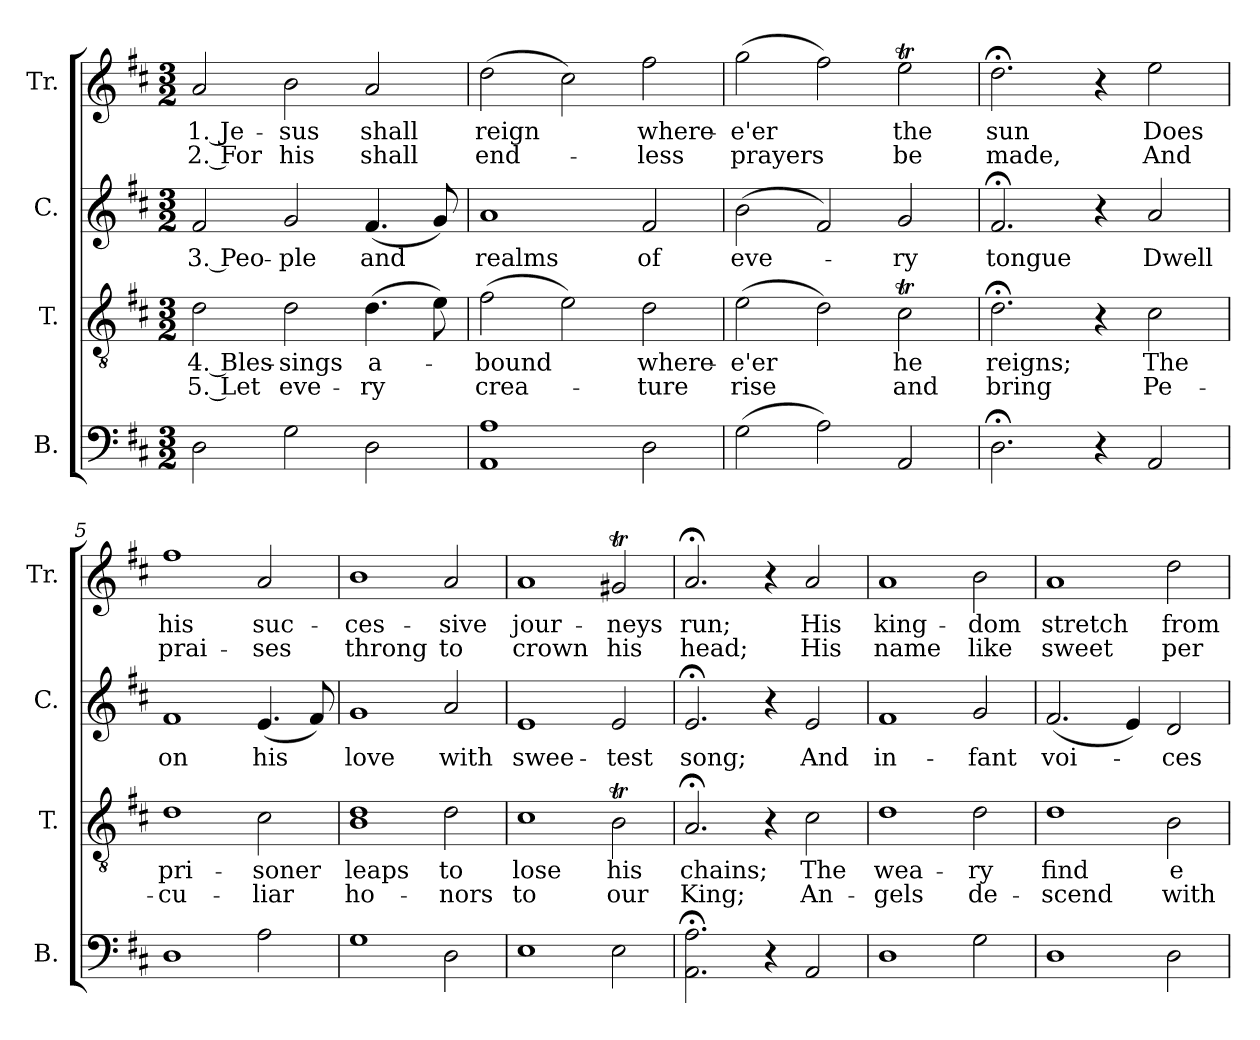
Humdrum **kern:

**kern	**kern	**text	**text	**kern	**text	**kern	**text	**text
*part4	*part3	*part3	*part3	*part2	*part2	*part1	*part1	*part1
*staff4	*staff3	*staff3	*staff3	*staff2	*staff2	*staff1	*staff1	*staff1
*I"B.	*I"T.	*	*	*I"C.	*	*I"Tr.	*	*
*I'B.	*I'T.	*	*	*I'C.	*	*I'Tr.	*	*
*clefF4	*clefGv2	*	*	*clefG2	*	*clefG2	*	*
*k[f#c#]	*k[f#c#]	*	*	*k[f#c#]	*	*k[f#c#]	*	*
*M3/2	*M3/2	*	*	*M3/2	*	*M3/2	*	*
*MM180	*MM180	*	*	*MM180	*	*MM180	*	*
=1	=1	=1	=1	=1	=1	=1	=1	=1
2D\	2d\	4. Bles-	5. Let	2f#/	3. Peo-	2a/	1. Je-	2. For
2G\	2d\	-sings	eve-	2g/	-ple	2b\	-sus	his
2D\	(4.d\	a-	-ry	(4.f#/	and	2a/	shall	shall
.	8e\)	.	.	8g/)	.	.	.	.
=2	=2	=2	=2	=2	=2	=2	=2	=2
1AA 1A	(2f#\	-bound	crea-	1a	realms	(2dd\	reign	end-
.	2e\)	.	.	.	.	2cc#\)	.	.
2D\	2d\	where-	-ture	2f#/	of	2ff#\	where-	-less
=3	=3	=3	=3	=3	=3	=3	=3	=3
(2G\	(2e\	-e'er	rise	(2b\	eve-	(2gg\	-e'er	prayers
2A\)	2d\)	.	.	2f#/)	.	2ff#\)	.	.
2AA/	2c#t\	he	and	2g/	-ry	2eeT\	the	be
=4	=4	=4	=4	=4	=4	=4	=4	=4
2.D;<\	2.d;<\	reigns;	bring	2.f#;</	tongue	2.dd;<\	sun	made,
4r	4r	.	.	4r	.	4r	.	.
2AA/	2c#\	The	Pe-	2a/	Dwell	2ee\	Does	And
=5	=5	=5	=5	=5	=5	=5	=5	=5
1D	1d	pri-	-cu-	1f#	on	1ff#	his	prai-
2A\	2c#\	-soner	-liar	(4.e/	his	2a/	suc-	-ses
.	.	.	.	8f#/)	.	.	.	.
=6	=6	=6	=6	=6	=6	=6	=6	=6
1G	1B 1d	leaps	ho-	1g	love	1b	-ces-	throng
2D\	2d\	to	-nors	2a/	with	2a/	-sive	to
=7	=7	=7	=7	=7	=7	=7	=7	=7
1E	1c#	lose	to	1e	swee-	1a	jour-	crown
2E\	2BT\	his	our	2e/	-test	2g#Xt/	-neys	his
!!LO:LB:g=z
=8	=8	=8	=8	=8	=8	=8	=8	=8
2.AA\;< 2.A\;<	2.A;</	chains;	King;	2.e;</	song;	2.a;</	run;	head;
4r	4r	.	.	4r	.	4r	.	.
2AA/	2c#\	The	An-	2e/	And	2a/	His	His
=9	=9	=9	=9	=9	=9	=9	=9	=9
1D	1d	wea-	-gels	1f#	in-	1a	king-	name
2G\	2d\	-ry	de-	2g/	-fant	2b\	-dom	like
=10	=10	=10	=10	=10	=10	=10	=10	=10
1D	1d	find	-scend	(2.f#/	voi-	1a	stretch	sweet
.	.	.	.	4e/)	.	.	.	.
2D\	2B\	e-	with	2d/	-ces	2dd\	from	per-
=	=	=	=	=	=	=	=	=
*-	*-	*-	*-	*-	*-	*-	*-	*-
